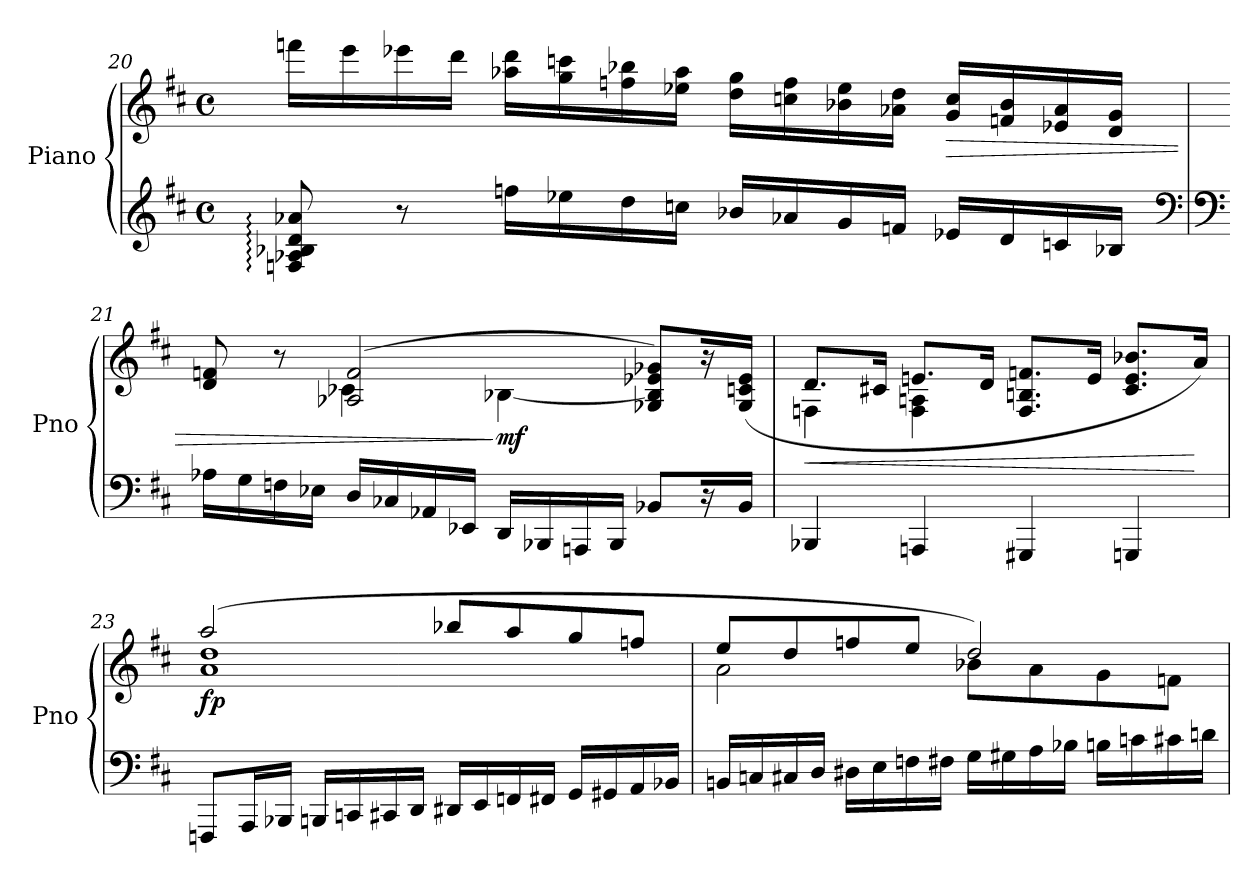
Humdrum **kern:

**kern	**kern	**dynam
*part1	*part1	*part1
*staff2	*staff1	*staff1/2
*I"Piano	*	*
*I'Pno	*	*
*clefG2	*clefG2	*
*k[f#c#]	*k[f#c#]	*
*D:	*D:	*
*M4/4	*M4/4	*
*met(c)	*met(c)	*
=20	=20	=20
8Fn/: 8A-X/: 8B-X/: 8d/: 8a-X/:	16fffn\LL	.
.	16eee\	.
8r	16eee-X\	.
.	16ddd\JJ	.
16ffn\LL	16aa-X\ 16ddd\LL	.
16ee-X\	16gg\ 16cccn\	.
16dd\	16ffn\ 16bb-X\	.
16ccn\JJ	16ee-X\ 16aa-\JJ	.
16b-X/LL	16dd\ 16gg\LL	.
16a-X/	16ccn\ 16ff\	.
16g/	16b-X\ 16ee-\	.
16fn/JJ	16a-X\ 16dd\JJ	.
!	!	!LO:HP:b
16e-X/LL	16g/ 16cc/LL	>
16d/	16fn/ 16b-/	.
16cn/	16e-X/ 16a-/	.
16B-X/JJ	16d/ 16g/JJ	.
*clefF4	*	*
!!LO:PB:g=z
=21	=21	=21
*clefF4	*	*
*^	*^	*
16A-X\LL	2.ryy	8d/ 8fn/	4ryy	.
16G\	.	.	.	.
16Fn\	.	8r	.	.
16E-X\JJ	.	.	.	.
16D/LL	.	(2A-X/ 2f/	4c-X\	.
16C-X/	.	.	.	.
16AA-X/	.	.	.	.
16EE-X/JJ	.	.	.	.
!	!	!	!	!LO:DY:n=1:b
16DD/LL	.	.	[4B-X\	] mf
16BBB-X/	.	.	.	.
16AAAn/	.	.	.	.
16BBB-/JJ	.	.	.	.
8ryy	8BB-X/L	8ryy	8G-X/ 8B-/] 8e-X/ 8g-X/L)	.
16r	16ryy	16r	16ryy	.
16ryy	16BB-/Jk	16ryy	(16G-/ 16cn/ 16e-/Jk	.
=22	=22	=22	=22	=22
!	!	!	!	!LO:HP:b
*v	*v	*	*	*
4BBB-X/	8.d/L	4Fn\	<
.	16c#X/Jk	.	.
4AAAn/	8.en/L	4F\ 4An\	.
.	16d/Jk	.	.
4GGG#X/	8.F/ 8.Bn/ 8.fn/L	2ryy	.
.	16e/Jk	.	.
4GGGn/	8.c#/ 8.e/ 8.b-X/L	.	.
.	16a/Jk)	.	[
!!LO:LB:g=z	!!
=23	=23	=23	=23
!	!	!	!LO:DY:b
8FFFn/L	(2aa/	1a 1dd	fp
16AAA/L	.	.	.
16BBB-X/JJ	.	.	.
16BBBn/LL	.	.	.
16CCn/	.	.	.
16CC#X/	.	.	.
16DD/JJ	.	.	.
16DD#X/LL	8bb-X/L	.	.
16EE/	.	.	.
16FFn/	8aa/	.	.
16FF#X/JJ	.	.	.
16GG/LL	8gg/	.	.
16GG#X/	.	.	.
16AA/	8ffn/J	.	.
16BB-X/JJ	.	.	.
=24	=24	=24	=24
16BBn/LL	8ee/L	2a\	.
16Cn/	.	.	.
16C#X/	8dd/	.	.
16D/JJ	.	.	.
16D#X\LL	8ffn/	.	.
16E\	.	.	.
16Fn\	8ee/J	.	.
16F#X\JJ	.	.	.
16G\LL	2dd/)	8b-X\L	.
16G#X\	.	.	.
16A\	.	8a\	.
16B-X\JJ	.	.	.
16Bn\LL	.	8g\	.
16cn\	.	.	.
16c#X\	.	8fn\J	.
16dn\JJ	.	.	.
*	*v	*v	*
=	=	=
*-	*-	*-
